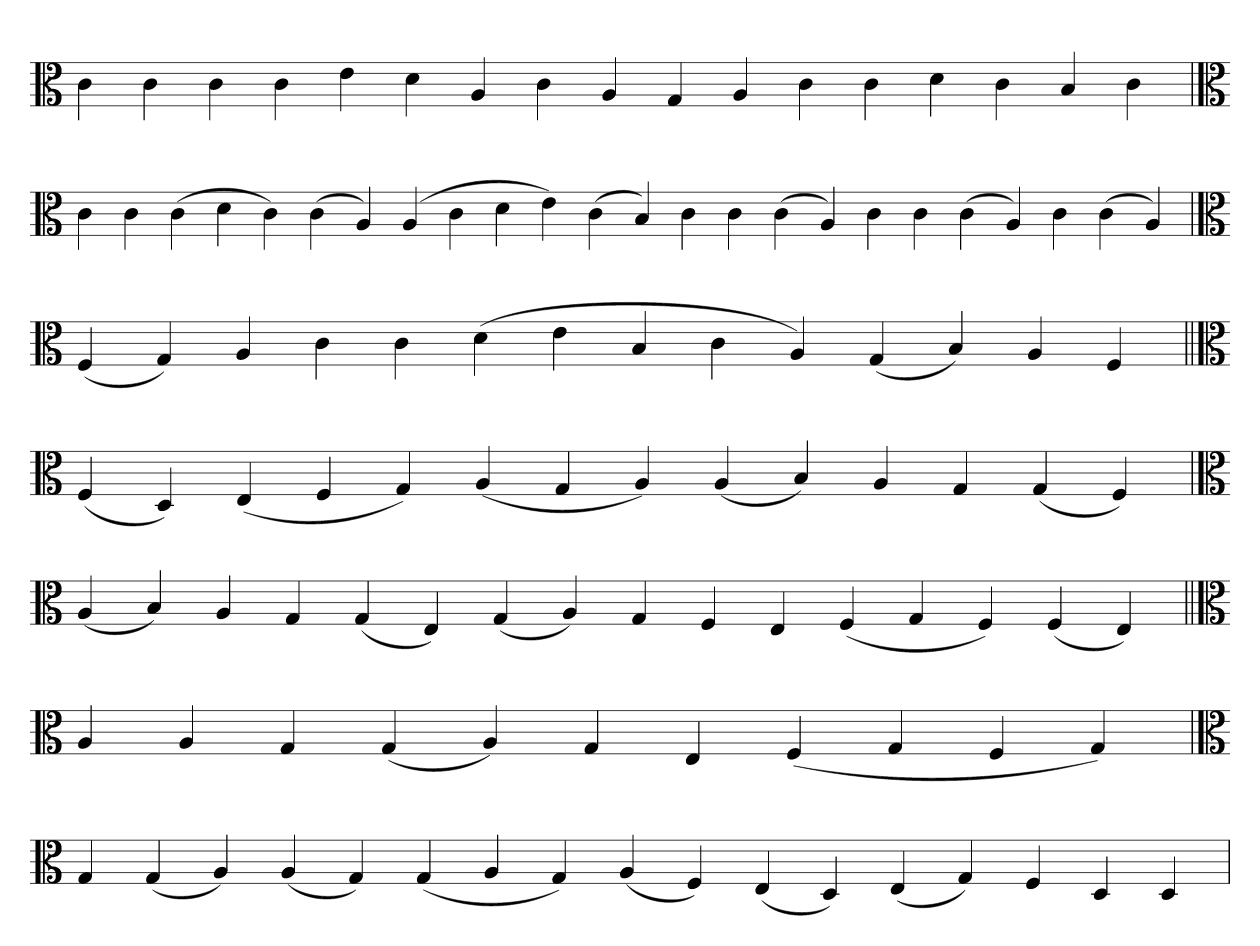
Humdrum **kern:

**kern
*part1
*staff1
*clefC3
=
4c
4c
4c
4c
4e
4d
4A
4c
4A
4G
4A
4c
4c
4d
4c
4B
4c
='
*clefC3
4c
4c
(4c
4d
4c)
(4c
4A)
(4A
4c
4d
4e)
(4c
4B)
4c
4c
(4c
4A)
4c
4c
(4c
4A)
4c
(4c
4A)
=`
*clefC3
(4F
4G)
4A
4c
4c
(4d
4e
4B
4c
4A)
(4G
4B)
4A
4F
=||
*clefC3
(4F
4D)
(4E
4F
4G)
(4A
4G
4A)
(4A
4B)
4A
4G
(4G
4F)
=`
*clefC3
(4A
4B)
4A
4G
(4G
4E)
(4G
4A)
4G
4F
4E
(4F
4G
4F)
(4F
4E)
=||
*clefC3
4A
4A
4G
(4G
4A)
4G
4E
(4F
4G
4F
4G)
='
*clefC3
4G
(4G
4A)
(4A
4G)
(4G
4A
4G)
(4A
4F)
(4E
4D)
(4E
4G)
4F
4D
4D
=
*-
